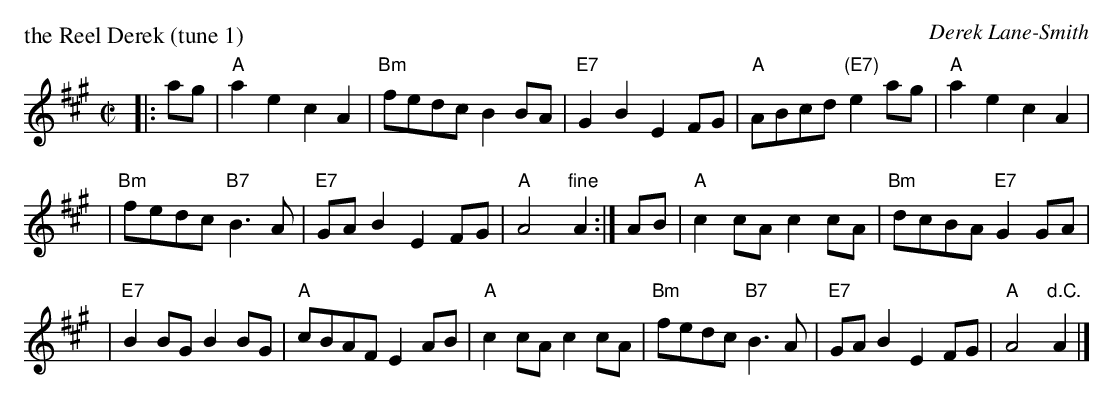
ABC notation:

X:1
P: the Reel Derek (tune 1)
C: Derek Lane-Smith
M: C|
L: 1/8
K: A
|: ag \
| "A"a2e2 c2A2 | "Bm"fedc B2BA | "E7"G2B2 E2FG | "A"ABcd "(E7)"e2ag | "A"a2e2 c2A2 |
| "Bm"fedc "B7"B3A | "E7"GAB2 E2FG | "A"A4 "fine"A2 :| AB | "A"c2cA c2cA | "Bm"dcBA "E7"G2GA |
| "E7"B2BG B2BG | "A"cBAF E2AB | "A"c2cA c2cA | "Bm"fedc "B7"B3A | "E7"GAB2 E2FG | "A"A4 "d.C."A2 |]
